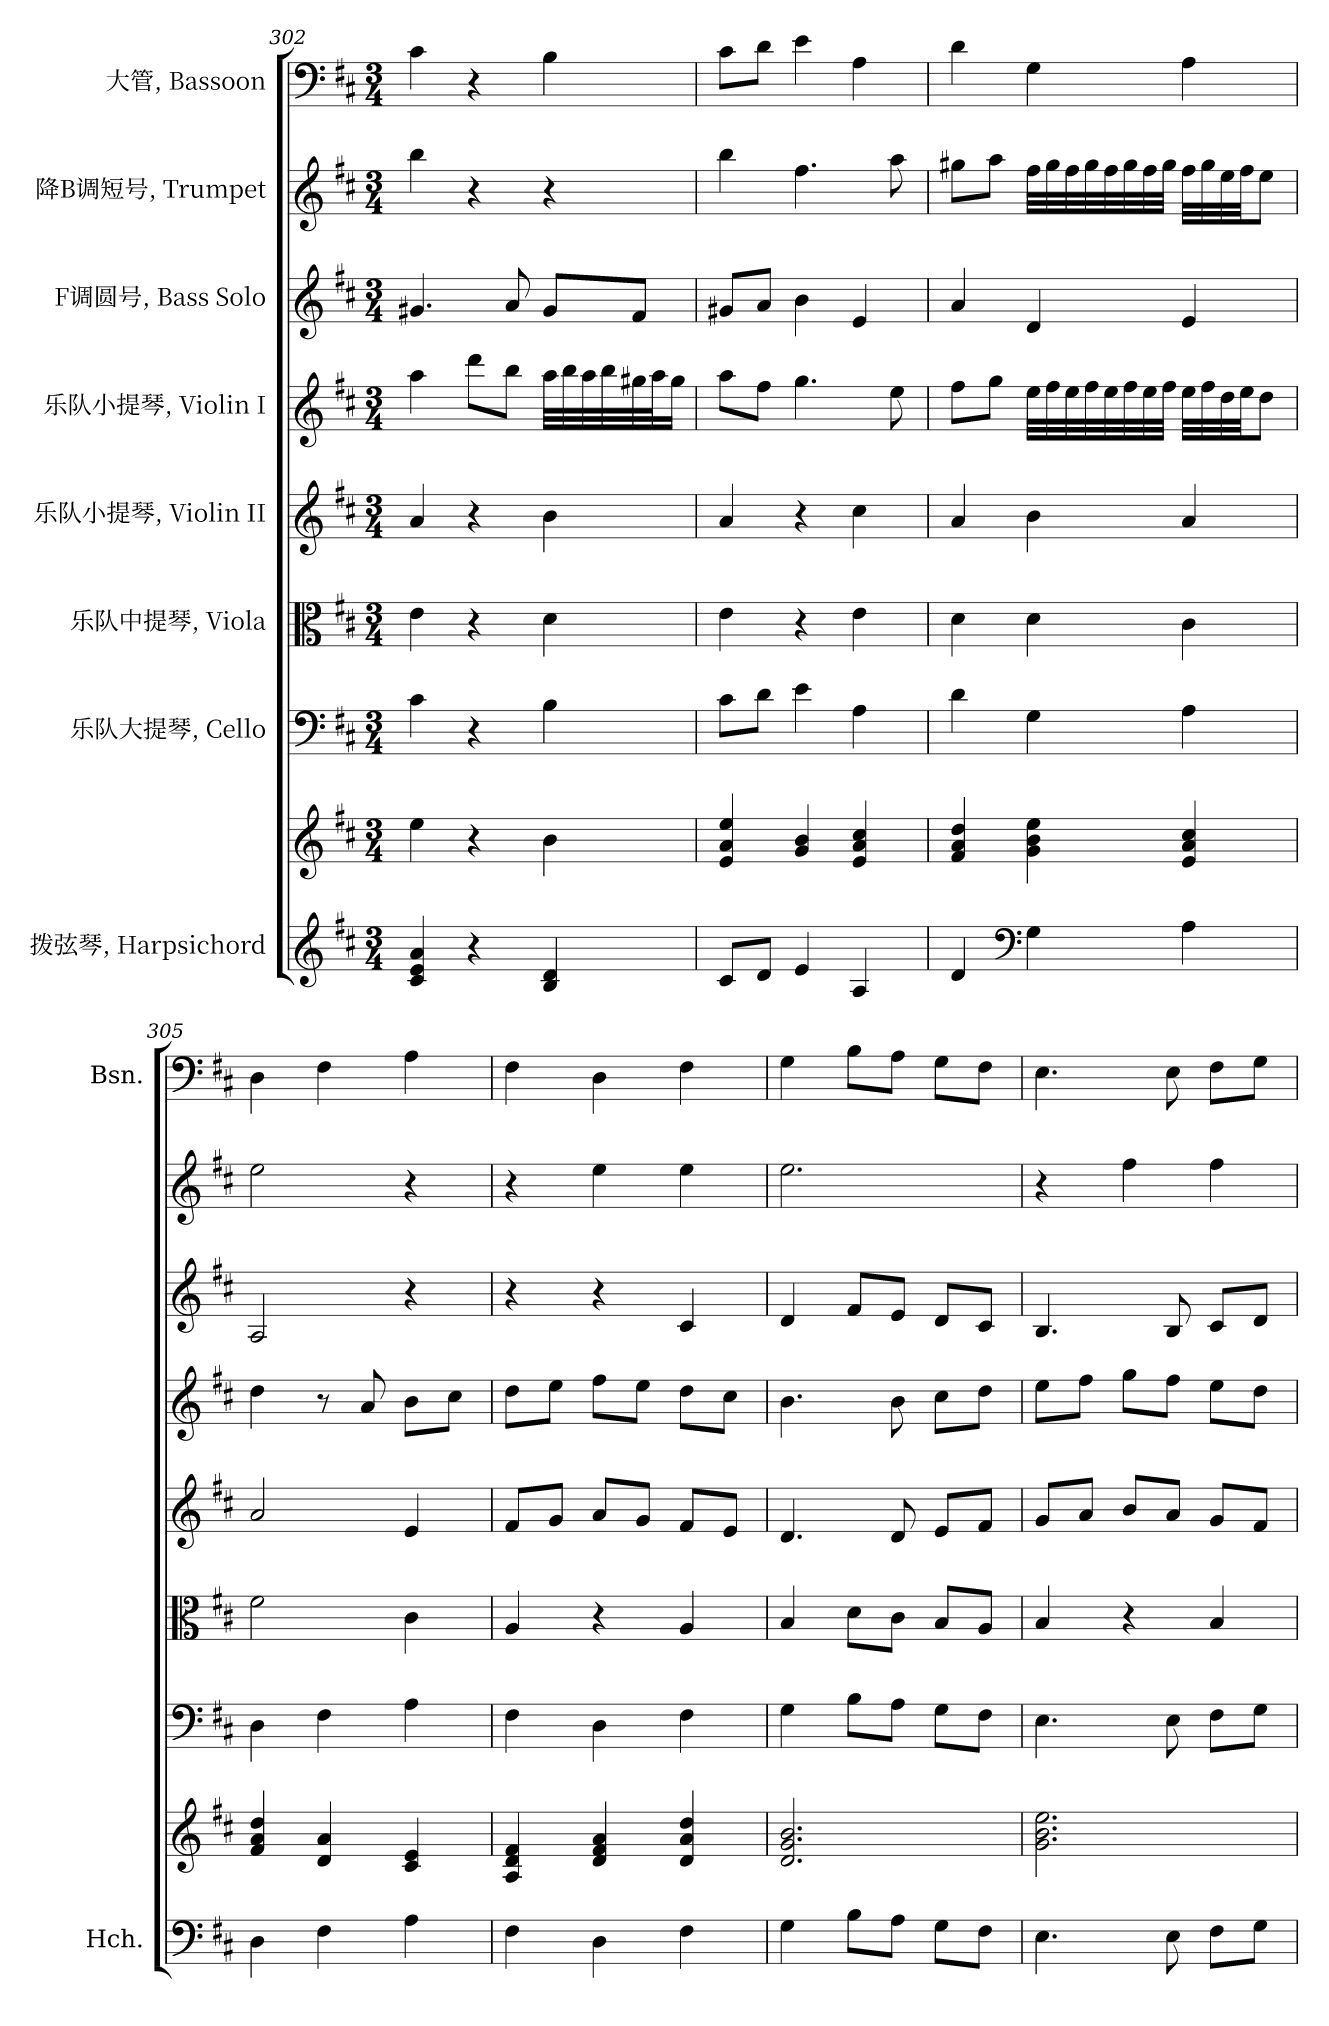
**kern	**kern	**kern	**kern	**kern	**kern	**kern	**kern	**kern
*part8	*part8	*part7	*part6	*part5	*part4	*part3	*part2	*part1
*staff9	*staff8	*staff7	*staff6	*staff5	*staff4	*staff3	*staff2	*staff1
*I"拨弦琴, Harpsichord	*	*I"乐队大提琴, Cello	*I"乐队中提琴, Viola	*I"乐队小提琴, Violin II	*I"乐队小提琴, Violin I	*I"F调圆号, Bass Solo	*I"降B调短号, Trumpet	*I"大管, Bassoon
*I'Hch.	*	*	*	*	*	*	*	*I'Bsn.
*clefG2	*clefG2	*clefF4	*clefC3	*clefG2	*clefG2	*clefG2	*clefG2	*clefF4
*	*	*	*	*	*	*ITrd4c7	*ITrd1c2	*
*k[f#c#]	*k[f#c#]	*k[f#c#]	*k[f#c#]	*k[f#c#]	*k[f#c#]	*k[f#]	*k[]	*k[f#c#]
*M3/4	*M3/4	*M3/4	*M3/4	*M3/4	*M3/4	*M3/4	*M3/4	*M3/4
=302	=302	=302	=302	=302	=302	=302	=302	=302
4c#/ 4e/ 4a/	4ee\	4c#\	4e\	4a/	4aa\	4.c#X/	4aa\	4c#\
4r	4r	4r	4r	4r	8ddd\L	.	4r	4r
.	.	.	.	.	8bb\J	8d/	.	.
4B/ 4d/	4b\	4B\	4d\	4b\	32aa\LLL	8c#/L	4r	4B\
.	.	.	.	.	32bb\	.	.	.
.	.	.	.	.	32aa\	.	.	.
.	.	.	.	.	32bb\	.	.	.
.	.	.	.	.	32gg#X\	8B/J	.	.
.	.	.	.	.	32aa\J	.	.	.
.	.	.	.	.	16gg#\JJ	.	.	.
=303	=303	=303	=303	=303	=303	=303	=303	=303
8c#/L	4e/ 4a/ 4ee/	8c#\L	4e\	4a/	8aa\L	8c#X/L	4aa\	8c#\L
8d/J	.	8d\J	.	.	8ff#\J	8d/J	.	8d\J
4e/	4g/ 4b/	4e\	4r	4r	4.gg\	4e\	4.ee\	4e\
4A/	4e/ 4a/ 4cc#/	4A\	4e\	4cc#\	.	4A/	.	4A\
.	.	.	.	.	8ee\	.	8gg\	.
!!LO:PB:g=z
=304	=304	=304	=304	=304	=304	=304	=304	=304
4d/	4f#/ 4a/ 4dd/	4d\	4d\	4a/	8ff#\L	4d/	8ff#X\L	4d\
.	.	.	.	.	8gg\J	.	8gg\J	.
*clefF4	*	*	*	*	*	*	*	*
4G\	4g\ 4b\ 4ee\	4G\	4d\	4b\	32ee\LLL	4G/	32ee\LLL	4G\
.	.	.	.	.	32ff#\	.	32ff#\	.
.	.	.	.	.	32ee\	.	32ee\	.
.	.	.	.	.	32ff#\	.	32ff#\	.
.	.	.	.	.	32ee\	.	32ee\	.
.	.	.	.	.	32ff#\	.	32ff#\	.
.	.	.	.	.	32ee\	.	32ee\	.
.	.	.	.	.	32ff#\JJJ	.	32ff#\JJJ	.
4A\	4e/ 4a/ 4cc#/	4A\	4c#\	4a/	32ee\LLL	4A/	32ee\LLL	4A\
.	.	.	.	.	32ff#\	.	32ff#\	.
.	.	.	.	.	32dd\	.	32dd\	.
.	.	.	.	.	32ee\JJ	.	32ee\JJ	.
.	.	.	.	.	8dd\J	.	8dd\J	.
=305	=305	=305	=305	=305	=305	=305	=305	=305
4D\	4f#/ 4a/ 4dd/	4D\	2f#\	2a/	4dd\	2D/	2dd\	4D\
4F#\	4d/ 4a/	4F#\	.	.	8r	.	.	4F#\
.	.	.	.	.	8a/	.	.	.
4A\	4c#/ 4e/	4A\	4c#\	4e/	8b\L	4r	4r	4A\
.	.	.	.	.	8cc#\J	.	.	.
=306	=306	=306	=306	=306	=306	=306	=306	=306
4F#\	4A/ 4d/ 4f#/	4F#\	4A/	8f#/L	8dd\L	4r	4r	4F#\
.	.	.	.	8g/J	8ee\J	.	.	.
4D\	4d/ 4f#/ 4a/	4D\	4r	8a/L	8ff#\L	4r	4dd\	4D\
.	.	.	.	8g/J	8ee\J	.	.	.
4F#\	4d/ 4a/ 4dd/	4F#\	4A/	8f#/L	8dd\L	4F#/	4dd\	4F#\
.	.	.	.	8e/J	8cc#\J	.	.	.
=307	=307	=307	=307	=307	=307	=307	=307	=307
4G\	2.d/ 2.g/ 2.b/	4G\	4B/	4.d/	4.b\	4G/	2.dd\	4G\
8B\L	.	8B\L	8d\L	.	.	8B/L	.	8B\L
8A\J	.	8A\J	8c#\J	8d/	8b\	8A/J	.	8A\J
8G\L	.	8G\L	8B/L	8e/L	8cc#\L	8G/L	.	8G\L
8F#\J	.	8F#\J	8A/J	8f#/J	8dd\J	8F#/J	.	8F#\J
!!LO:PB:g=z
=308	=308	=308	=308	=308	=308	=308	=308	=308
4.E\	2.g\ 2.b\ 2.ee\	4.E\	4B/	8g/L	8ee\L	4.E/	4r	4.E\
.	.	.	.	8a/J	8ff#\J	.	.	.
.	.	.	4r	8b/L	8gg\L	.	4ee\	.
8E\	.	8E\	.	8a/J	8ff#\J	8E/	.	8E\
8F#\L	.	8F#\L	4B/	8g/L	8ee\L	8F#/L	4ee\	8F#\L
8G\J	.	8G\J	.	8f#/J	8dd\J	8G/J	.	8G\J
=	=	=	=	=	=	=	=	=
*-	*-	*-	*-	*-	*-	*-	*-	*-
